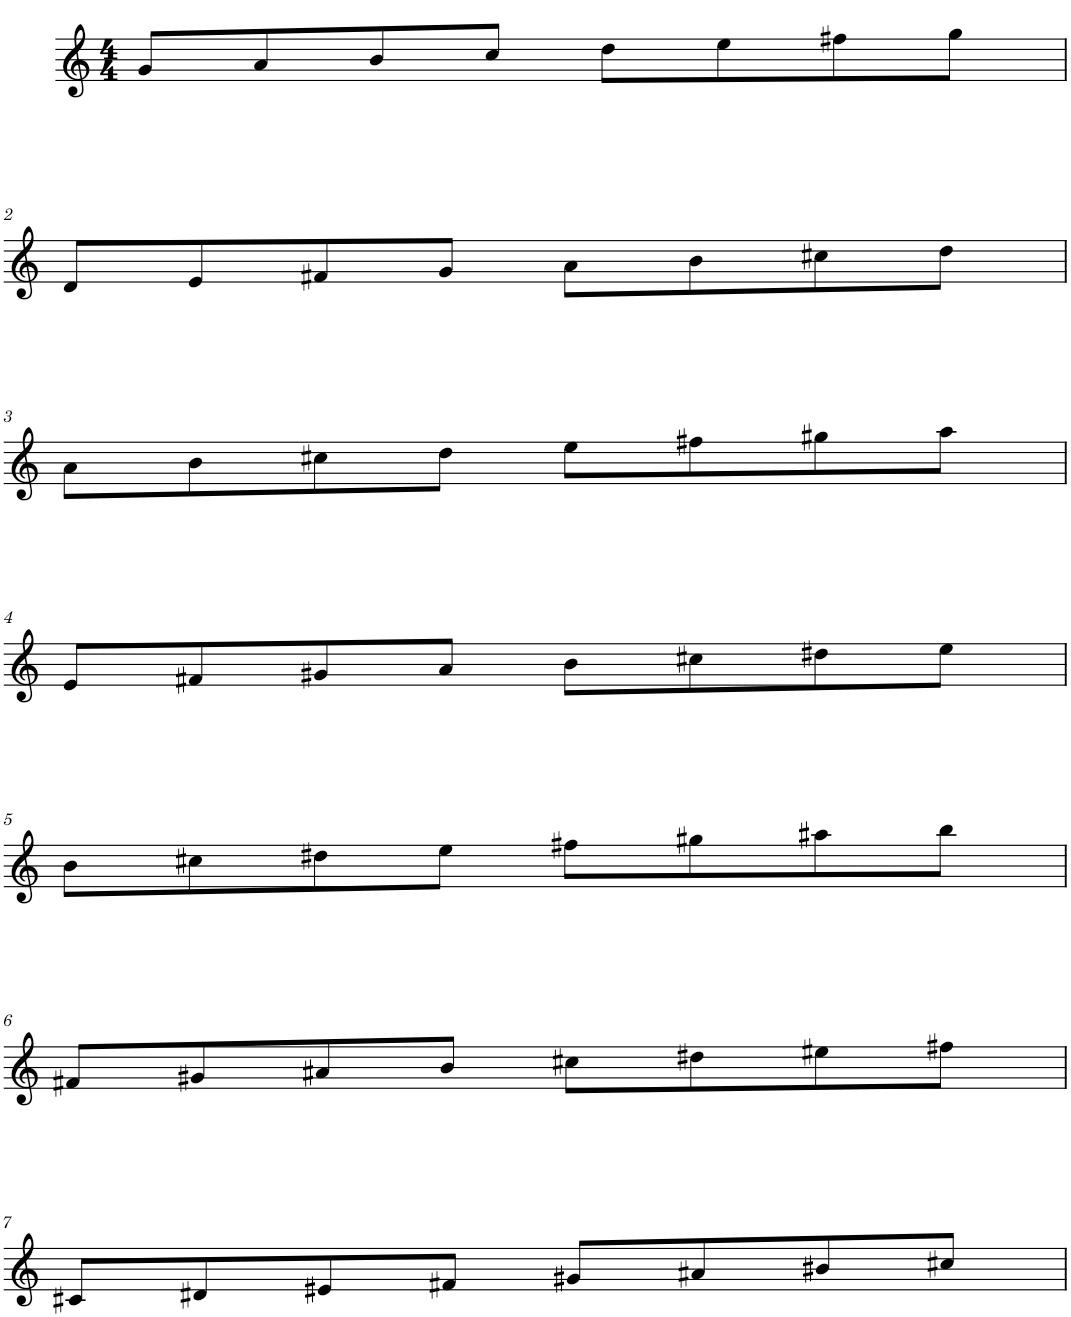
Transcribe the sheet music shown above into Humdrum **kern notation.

**kern
*part1
*staff1
*I"Piano
*I'Pno.
*clefG2
*k[]
*M4/4
=1
8g/L
8a/
8b/
8cc/J
8dd\L
8ee\
8ff#X\
8gg\J
!!LO:LB:g=z
=2
8d/L
8e/
8f#X/
8g/J
8a\L
8b\
8cc#X\
8dd\J
!!LO:LB:g=z
=3
8a\L
8b\
8cc#X\
8dd\J
8ee\L
8ff#X\
8gg#X\
8aa\J
!!LO:LB:g=z
=4
8e/L
8f#X/
8g#X/
8a/J
8b\L
8cc#X\
8dd#X\
8ee\J
!!LO:LB:g=z
=5
8b\L
8cc#X\
8dd#X\
8ee\J
8ff#X\L
8gg#X\
8aa#X\
8bb\J
!!LO:LB:g=z
=6
8f#X/L
8g#X/
8a#X/
8b/J
8cc#X\L
8dd#X\
8ee#X\
8ff#X\J
!!LO:LB:g=z
=7
8c#X/L
8d#X/
8e#X/
8f#X/J
8g#X/L
8a#X/
8b#X/
8cc#X/J
=
*-
